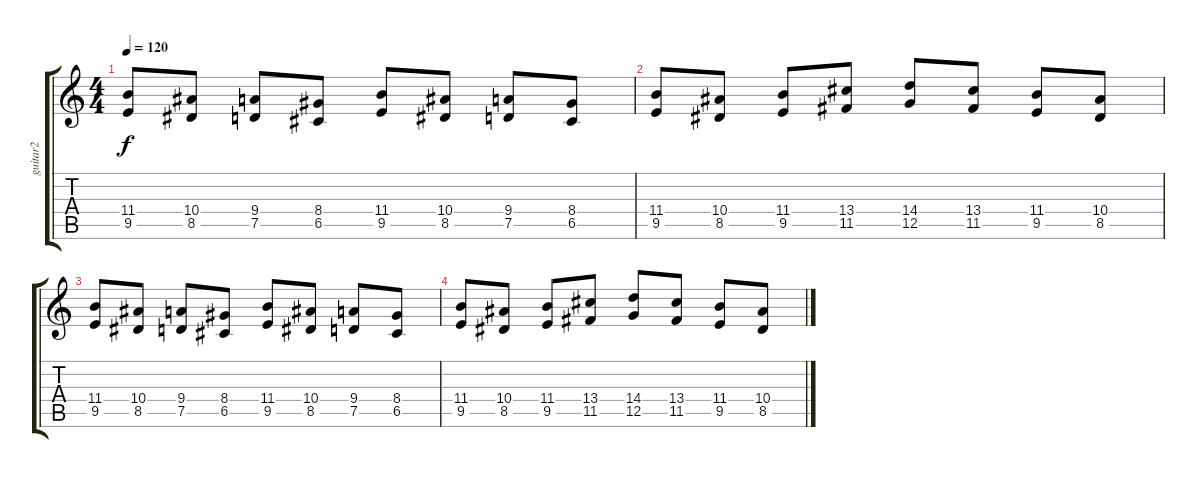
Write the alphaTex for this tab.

\track ("guitar2" "guitar2") {instrument distortionguitar}
\staff {score tabs}
\tuning (D4 A3 F3 C3 G2 D2) {hide}
\ts (4 4)
\tempo 120
\clef g2
\ks c
(11.4 9.5).8{dy f} (10.4 8.5).8 (9.4 7.5).8 (8.4 6.5).8 (11.4 9.5).8 (10.4 8.5).8 (9.4 7.5).8 (8.4 6.5).8 |
(11.4 9.5).8 (10.4 8.5).8 (11.4 9.5).8 (13.4 11.5).8 (14.4 12.5).8 (13.4 11.5).8 (11.4 9.5).8 (10.4 8.5).8 |
(11.4 9.5).8 (10.4 8.5).8 (9.4 7.5).8 (8.4 6.5).8 (11.4 9.5).8 (10.4 8.5).8 (9.4 7.5).8 (8.4 6.5).8 |
(11.4 9.5).8 (10.4 8.5).8 (11.4 9.5).8 (13.4 11.5).8 (14.4 12.5).8 (13.4 11.5).8 (11.4 9.5).8 (10.4 8.5).8
